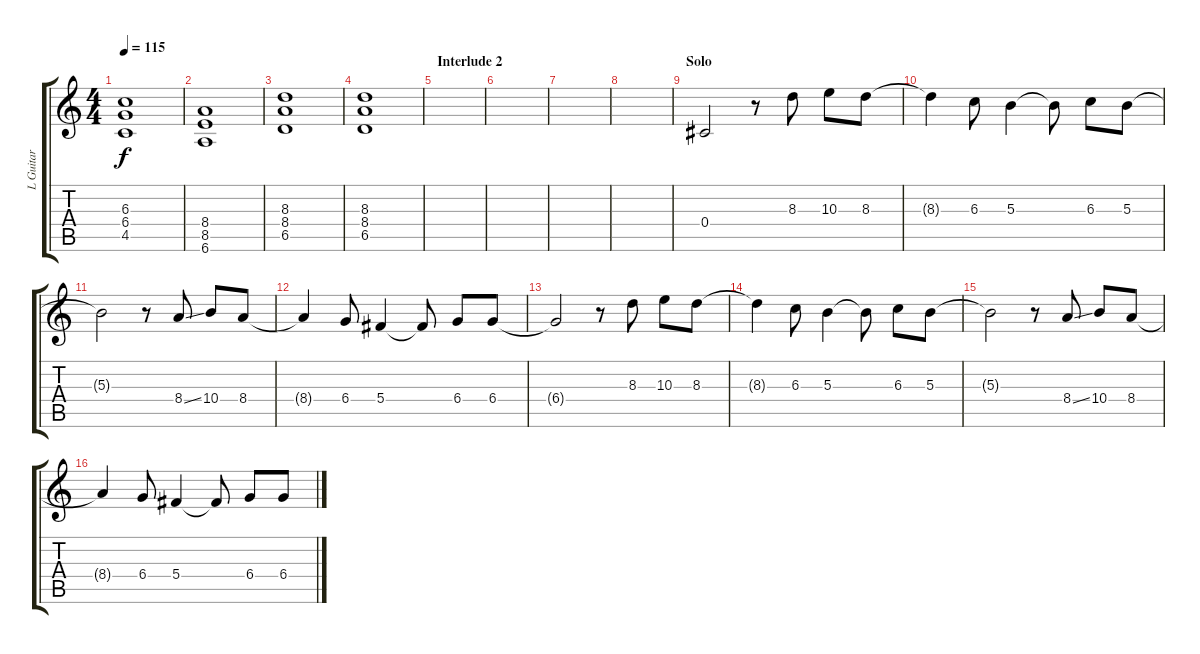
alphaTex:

\track ("L Guitar" "L Guitar") {instrument electricguitarjazz}
\staff {score tabs}
\tuning (Eb4 Bb3 Gb3 Db3 Ab2 Eb2) {hide}
\ts (4 4)
\tempo 115
\clef g2
\ks c
(6.3 6.4 4.5).1{dy f} |
(8.4 8.5 6.6).1 |
(8.3 8.4 6.5).1 |
(8.3 8.4 6.5).1 |
\section ("" "Interlude 2")
|
|
|
|
\section ("" "Solo")
0.4.2 r.8 8.3.8 10.3.8 8.3.8 |
8.3{t}.4 6.3.8 5.3.4 5.3{t}.8 6.3.8 5.3.8 |
5.3{t}.2 r.8 8.4{ss}.8 10.4.8 8.4.8 |
8.4{t}.4 6.4.8 5.4.4 5.4{t}.8 6.4.8 6.4.8 |
6.4{t}.2 r.8 8.3.8 10.3.8 8.3.8 |
8.3{t}.4 6.3.8 5.3.4 5.3{t}.8 6.3.8 5.3.8 |
5.3{t}.2 r.8 8.4{ss}.8 10.4.8 8.4.8 |
8.4{t}.4 6.4.8 5.4.4 5.4{t}.8 6.4.8 6.4.8
